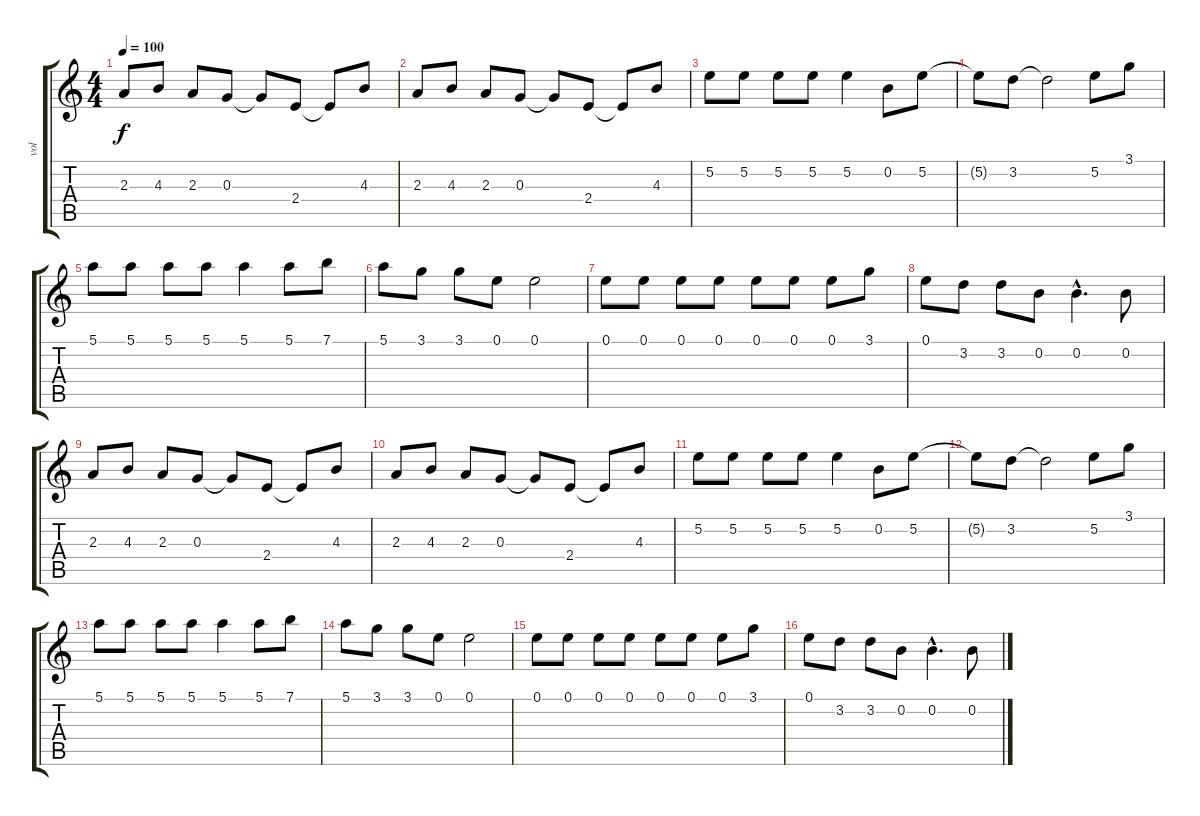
\track ("vol" "vol") {instrument overdrivenguitar}
\staff {score tabs}
\tuning (E4 B3 G3 D3 A2 E2) {hide}
\ts (4 4)
\tempo 100
\clef g2
\ks c
2.3.8{dy f} 4.3.8 2.3.8 0.3.8 0.3{t}.8 2.4.8 2.4{t}.8 4.3.8 |
2.3.8 4.3.8 2.3.8 0.3.8 0.3{t}.8 2.4.8 2.4{t}.8 4.3.8 |
5.2.8 5.2.8 5.2.8 5.2.8 5.2.4 0.2.8 5.2.8 |
5.2{t}.8 3.2.8 3.2{t}.2 5.2.8 3.1.8 |
5.1.8 5.1.8 5.1.8 5.1.8 5.1.4 5.1.8 7.1.8 |
5.1.8 3.1.8 3.1.8 0.1.8 0.1.2 |
0.1.8 0.1.8 0.1.8 0.1.8 0.1.8 0.1.8 0.1.8 3.1.8 |
0.1.8 3.2.8 3.2.8 0.2.8 0.2{hac}.4{d} 0.2.8 |
2.3.8 4.3.8 2.3.8 0.3.8 0.3{t}.8 2.4.8 2.4{t}.8 4.3.8 |
2.3.8 4.3.8 2.3.8 0.3.8 0.3{t}.8 2.4.8 2.4{t}.8 4.3.8 |
5.2.8 5.2.8 5.2.8 5.2.8 5.2.4 0.2.8 5.2.8 |
5.2{t}.8 3.2.8 3.2{t}.2 5.2.8 3.1.8 |
5.1.8 5.1.8 5.1.8 5.1.8 5.1.4 5.1.8 7.1.8 |
5.1.8 3.1.8 3.1.8 0.1.8 0.1.2 |
0.1.8 0.1.8 0.1.8 0.1.8 0.1.8 0.1.8 0.1.8 3.1.8 |
0.1.8 3.2.8 3.2.8 0.2.8 0.2{hac}.4{d} 0.2.8
